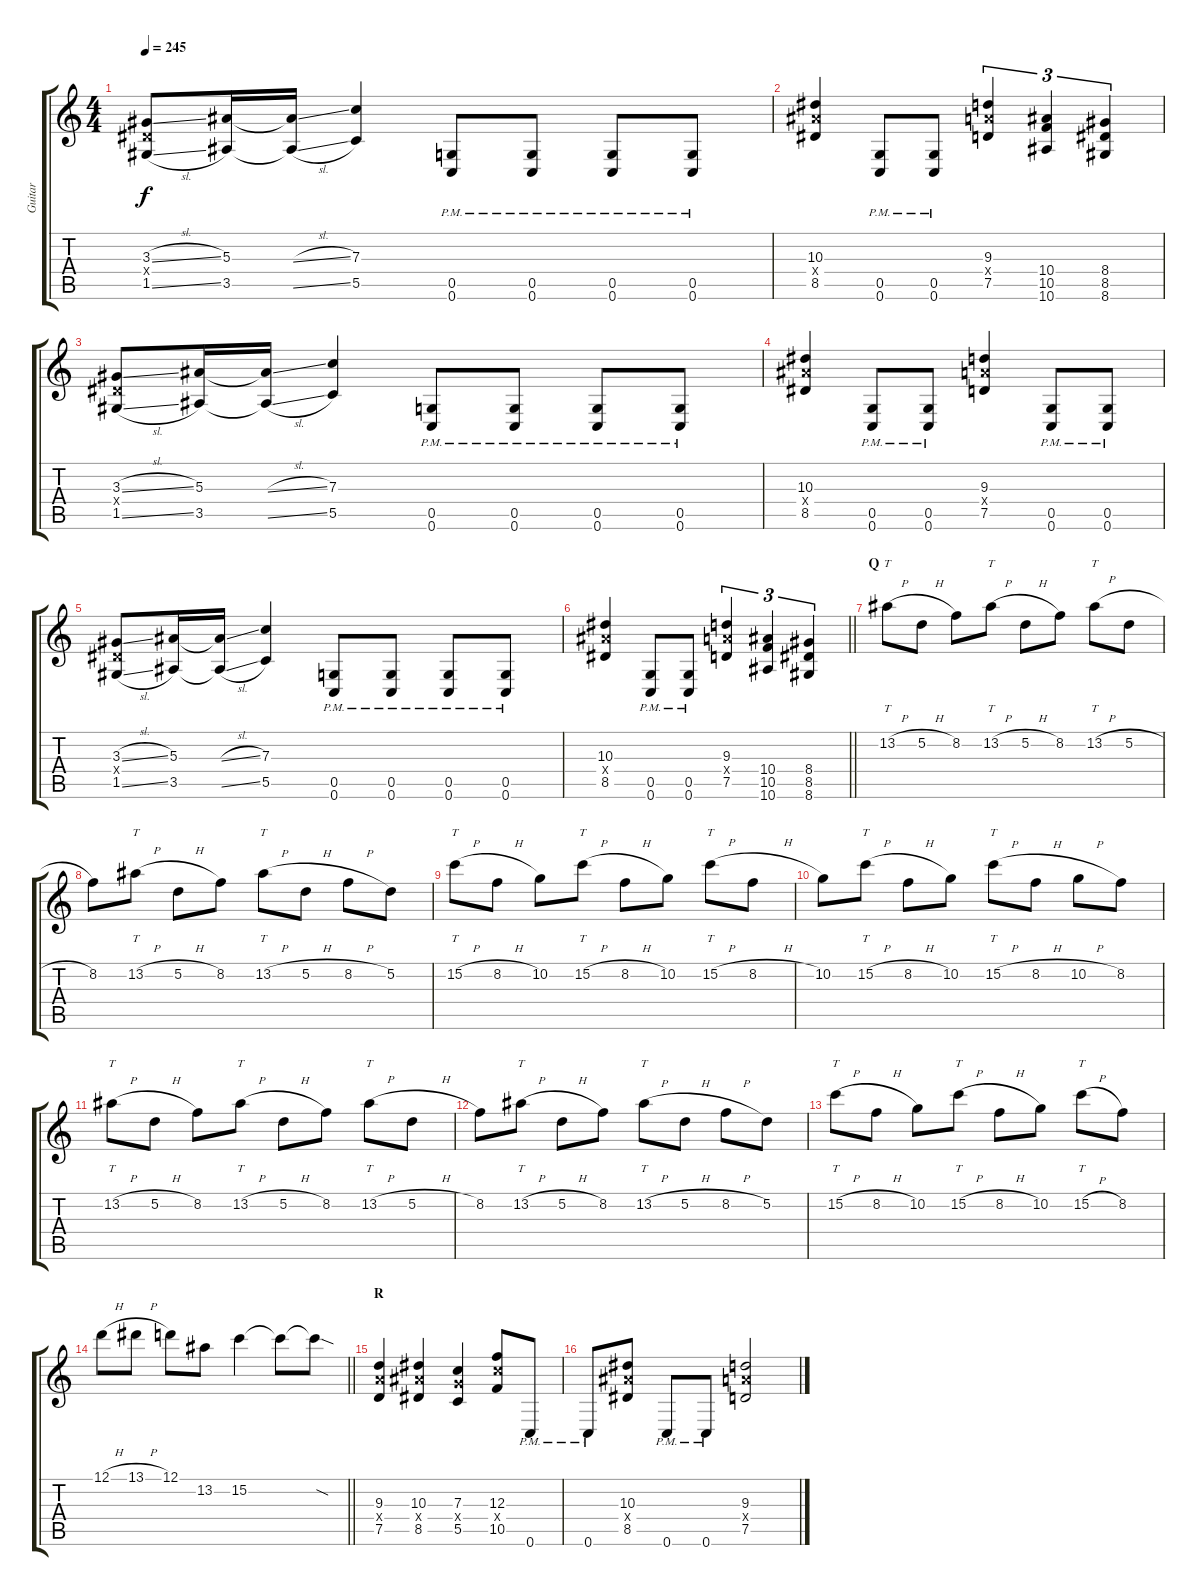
\track ("Guitar" "Guitar") {instrument distortionguitar}
\staff {score tabs}
\tuning (D4 A3 F3 C3 G2 C2) {hide}
\ts (4 4)
\tempo 245
\clef g2
\ks c
(3.3{sl} 3.4{x} 1.5{sl}).8{dy f} (5.3 3.5).16 (5.3{sl t} 3.5{sl t}).16 (7.3 5.5).4 (0.5{pm} 0.6{pm}).8 (0.5{pm} 0.6{pm}).8 (0.5{pm} 0.6{pm}).8 (0.5{pm} 0.6{pm}).8 |
(10.3 10.4{x} 8.5).4 (0.5{pm} 0.6{pm}).8 (0.5{pm} 0.6{pm}).8 (9.3 9.4{x} 7.5).4{tu (3 2)} (10.4 10.5 10.6).4{tu (3 2)} (8.4 8.5 8.6).4{tu (3 2)} |
(3.3{sl} 3.4{x} 1.5{sl}).8 (5.3 3.5).16 (5.3{sl t} 3.5{sl t}).16 (7.3 5.5).4 (0.5{pm} 0.6{pm}).8 (0.5{pm} 0.6{pm}).8 (0.5{pm} 0.6{pm}).8 (0.5{pm} 0.6{pm}).8 |
(10.3 10.4{x} 8.5).4 (0.5{pm} 0.6{pm}).8 (0.5{pm} 0.6{pm}).8 (9.3 9.4{x} 7.5).4 (0.5{pm} 0.6{pm}).8 (0.5{pm} 0.6{pm}).8 |
(3.3{sl} 3.4{x} 1.5{sl}).8 (5.3 3.5).16 (5.3{sl t} 3.5{sl t}).16 (7.3 5.5).4 (0.5{pm} 0.6{pm}).8 (0.5{pm} 0.6{pm}).8 (0.5{pm} 0.6{pm}).8 (0.5{pm} 0.6{pm}).8 |
\barLineRight lightlight
(10.3 10.4{x} 8.5).4 (0.5{pm} 0.6{pm}).8 (0.5{pm} 0.6{pm}).8 (9.3 9.4{x} 7.5).4{tu (3 2)} (10.4 10.5 10.6).4{tu (3 2)} (8.4 8.5 8.6).4{tu (3 2)} |
\section ("" "Q")
13.2{h}.8{tt} 5.2{h}.8 8.2.8 13.2{h}.8{tt} 5.2{h}.8 8.2.8 13.2{h}.8{tt} 5.2{h}.8 |
8.2.8 13.2{h}.8{tt} 5.2{h}.8 8.2.8 13.2{h}.8{tt} 5.2{h}.8 8.2{h}.8 5.2.8 |
15.2{h}.8{tt} 8.2{h}.8 10.2.8 15.2{h}.8{tt} 8.2{h}.8 10.2.8 15.2{h}.8{tt} 8.2{h}.8 |
10.2.8 15.2{h}.8{tt} 8.2{h}.8 10.2.8 15.2{h}.8{tt} 8.2{h}.8 10.2{h}.8 8.2.8 |
13.2{h}.8{tt} 5.2{h}.8 8.2.8 13.2{h}.8{tt} 5.2{h}.8 8.2.8 13.2{h}.8{tt} 5.2{h}.8 |
8.2.8 13.2{h}.8{tt} 5.2{h}.8 8.2.8 13.2{h}.8{tt} 5.2{h}.8 8.2{h}.8 5.2.8 |
15.2{h}.8{tt} 8.2{h}.8 10.2.8 15.2{h}.8{tt} 8.2{h}.8 10.2.8 15.2{h}.8{tt} 8.2.8 |
\barLineRight lightlight
12.1{h}.8 13.1{h}.8 12.1.8 13.2.8 15.2.4 15.2{t}.8 15.2{sod t}.8 |
\section ("" "R")
(9.3 9.4{x} 7.5).4{volume 10} (10.3 10.4{x} 8.5).4 (7.3 7.4{x} 5.5).4 (12.3 12.4{x} 10.5).8 0.6{pm}.8 |
0.6{pm}.8 (10.3 10.4{x} 8.5).8 0.6{pm}.8 0.6{pm}.8 (9.3 9.4{x} 7.5).2
